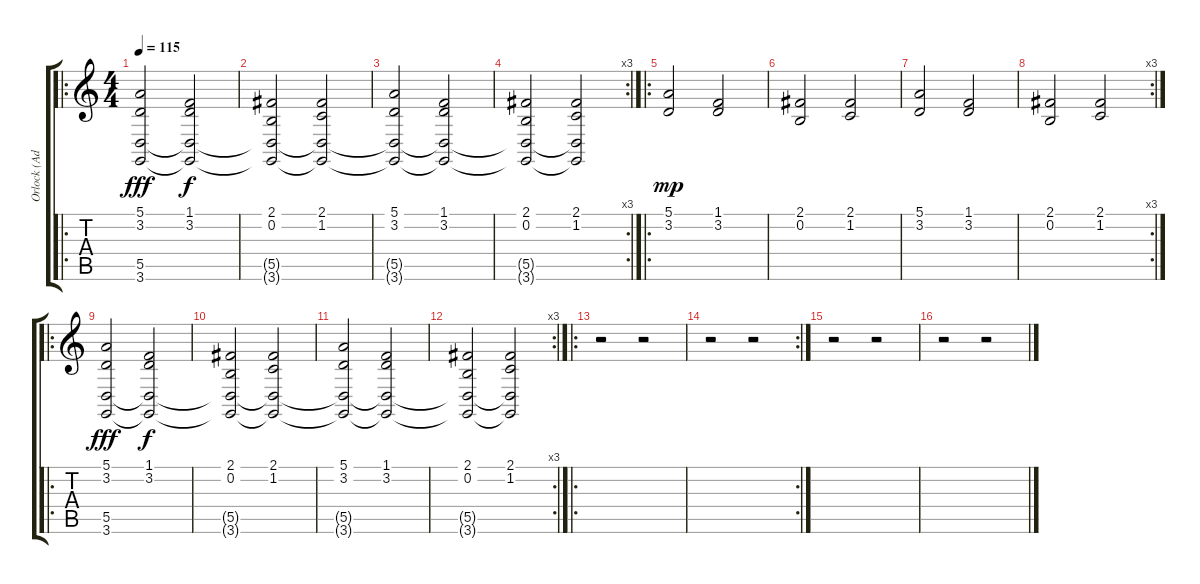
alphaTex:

\track ("Orlock (Additional Choir Overdub)" "Orlock (Ad") {instrument pad4choir}
\staff {score tabs}
\tuning (E4 B3 G3 D3 A2 E2) {hide}
\ro
\ts (4 4)
\tempo 115
\clef g2
\ks c
(5.1 3.2 5.5 3.6).2{dy fff} (1.1 3.2 5.5{t} 3.6{t}).2{dy f} |
(2.1 0.2 5.5{t} 3.6{t}).2 (2.1 1.2 5.5{t} 3.6{t}).2 |
(5.1 3.2 5.5{t} 3.6{t}).2 (1.1 3.2 5.5{t} 3.6{t}).2 |
\rc 3
(2.1 0.2 5.5{t} 3.6{t}).2 (2.1 1.2 5.5{t} 3.6{t}).2 |
\ro
(5.1 3.2).2{dy mp} (1.1 3.2).2 |
(2.1 0.2).2 (2.1 1.2).2 |
(5.1 3.2).2 (1.1 3.2).2 |
\rc 3
(2.1 0.2).2 (2.1 1.2).2 |
\ro
(5.1 3.2 5.5 3.6).2{dy fff} (1.1 3.2 5.5{t} 3.6{t}).2{dy f} |
(2.1 0.2 5.5{t} 3.6{t}).2 (2.1 1.2 5.5{t} 3.6{t}).2 |
(5.1 3.2 5.5{t} 3.6{t}).2 (1.1 3.2 5.5{t} 3.6{t}).2 |
\rc 3
(2.1 0.2 5.5{t} 3.6{t}).2 (2.1 1.2 5.5{t} 3.6{t}).2 |
\ro
r.2 r.2 |
\rc 2
r.2 r.2 |
r.2 r.2 |
r.2 r.2
